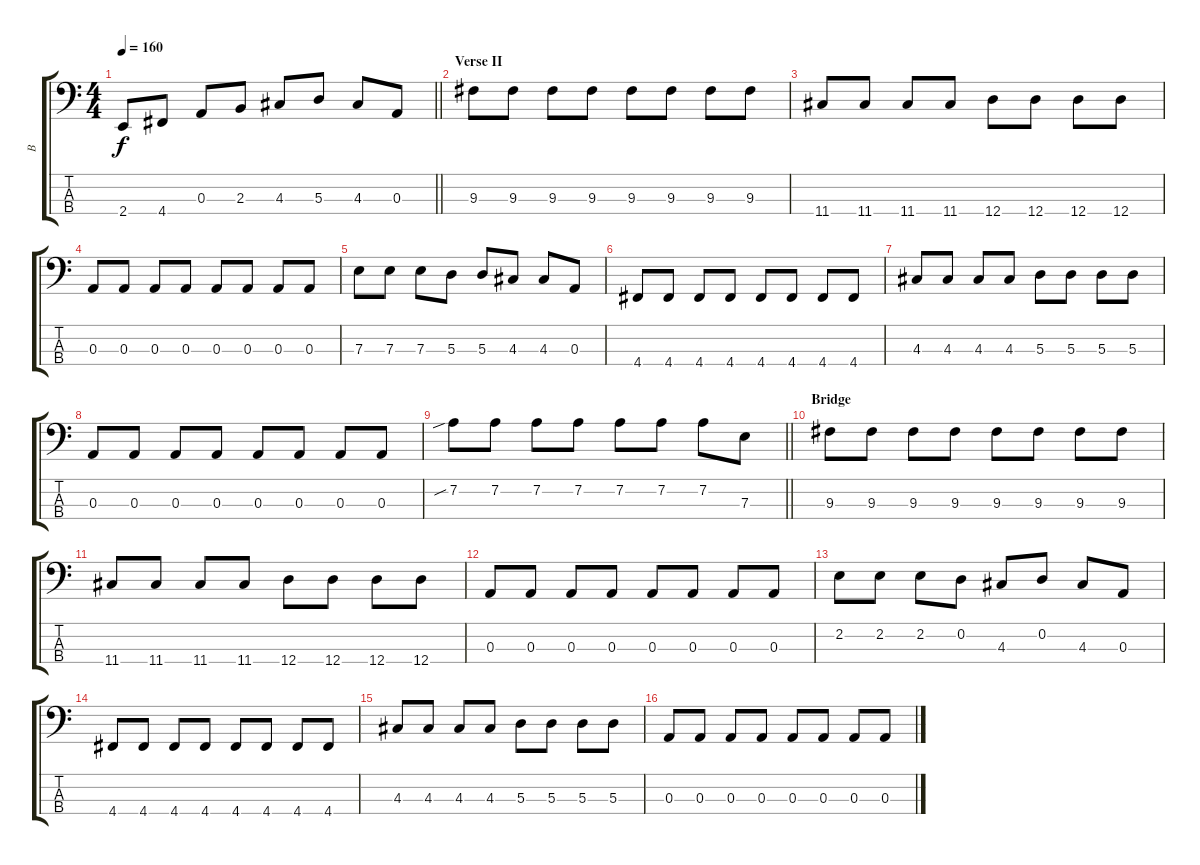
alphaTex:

\track ("B" "B") {instrument electricbasspick}
\staff {score tabs}
\tuning (G2 D2 A1 D1) {hide}
\ts (4 4)
\tempo 160
\clef f4
\barLineRight lightlight
\ks c
2.4.8{dy f} 4.4.8 0.3.8 2.3.8 4.3.8 5.3.8 4.3.8 0.3.8 |
\section ("" "Verse II")
9.3.8 9.3.8 9.3.8 9.3.8 9.3.8 9.3.8 9.3.8 9.3.8 |
11.4.8 11.4.8 11.4.8 11.4.8 12.4.8 12.4.8 12.4.8 12.4.8 |
0.3.8 0.3.8 0.3.8 0.3.8 0.3.8 0.3.8 0.3.8 0.3.8 |
7.3.8 7.3.8 7.3.8 5.3.8 5.3.8 4.3.8 4.3.8 0.3.8 |
4.4.8 4.4.8 4.4.8 4.4.8 4.4.8 4.4.8 4.4.8 4.4.8 |
4.3.8 4.3.8 4.3.8 4.3.8 5.3.8 5.3.8 5.3.8 5.3.8 |
0.3.8 0.3.8 0.3.8 0.3.8 0.3.8 0.3.8 0.3.8 0.3.8 |
\barLineRight lightlight
7.2{sib}.8 7.2.8 7.2.8 7.2.8 7.2.8 7.2.8 7.2.8 7.3.8 |
\section ("" "Bridge")
9.3.8 9.3.8 9.3.8 9.3.8 9.3.8 9.3.8 9.3.8 9.3.8 |
11.4.8 11.4.8 11.4.8 11.4.8 12.4.8 12.4.8 12.4.8 12.4.8 |
0.3.8 0.3.8 0.3.8 0.3.8 0.3.8 0.3.8 0.3.8 0.3.8 |
2.2.8 2.2.8 2.2.8 0.2.8 4.3.8 0.2.8 4.3.8 0.3.8 |
4.4.8 4.4.8 4.4.8 4.4.8 4.4.8 4.4.8 4.4.8 4.4.8 |
4.3.8 4.3.8 4.3.8 4.3.8 5.3.8 5.3.8 5.3.8 5.3.8 |
0.3.8 0.3.8 0.3.8 0.3.8 0.3.8 0.3.8 0.3.8 0.3.8
